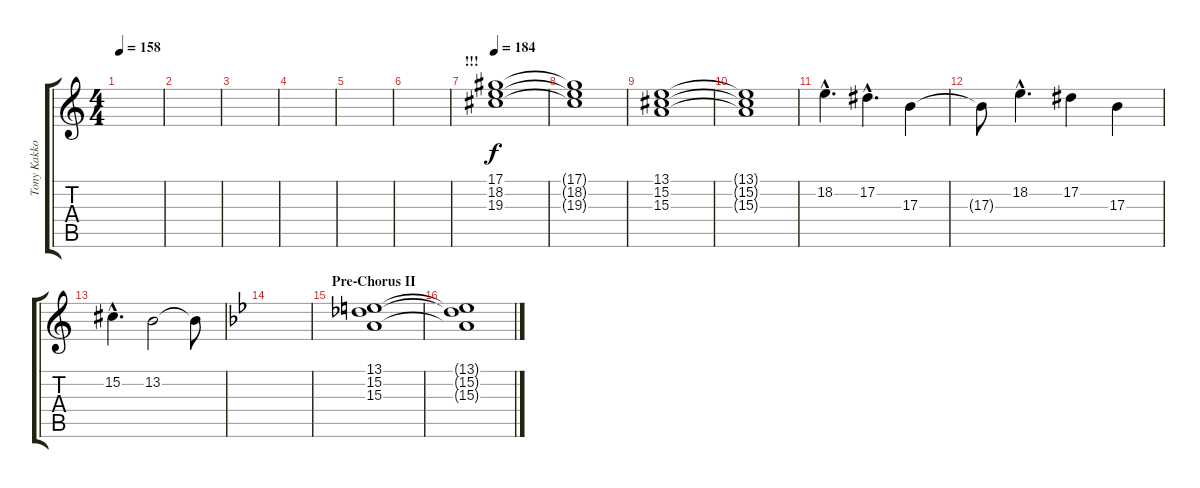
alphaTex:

\track ("Tony Kakko - Keyboards I" "Tony Kakko") {instrument harpsichord}
\staff {score tabs}
\tuning (Eb4 Bb3 Gb3 Db3 Ab2 Eb2) {hide}
\ts (4 4)
\tempo 158
\clef g2
\ks c
|
|
|
|
|
|
\section ("" "!!!")
\tempo 184
(17.1 18.2 19.3).1{volume 12} |
(17.1{t} 18.2{t} 19.3{t}).1 |
(13.1 15.2 15.3).1 |
(13.1{t} 15.2{t} 15.3{t}).1 |
18.2{hac}.4{d volume 15 instrument synthvoice} 17.2{hac}.4{d} 17.3.4 |
17.3{t}.8 18.2{hac}.4{d} 17.2.4 17.3.4 |
15.2{hac}.4{d} 13.2.2 13.2{t}.8 |
\ks gminor
|
\section ("" "Pre-Chorus II")
(13.1 15.2 15.3).1{volume 12 instrument harpsichord} |
(13.1{t} 15.2{t} 15.3{t}).1
